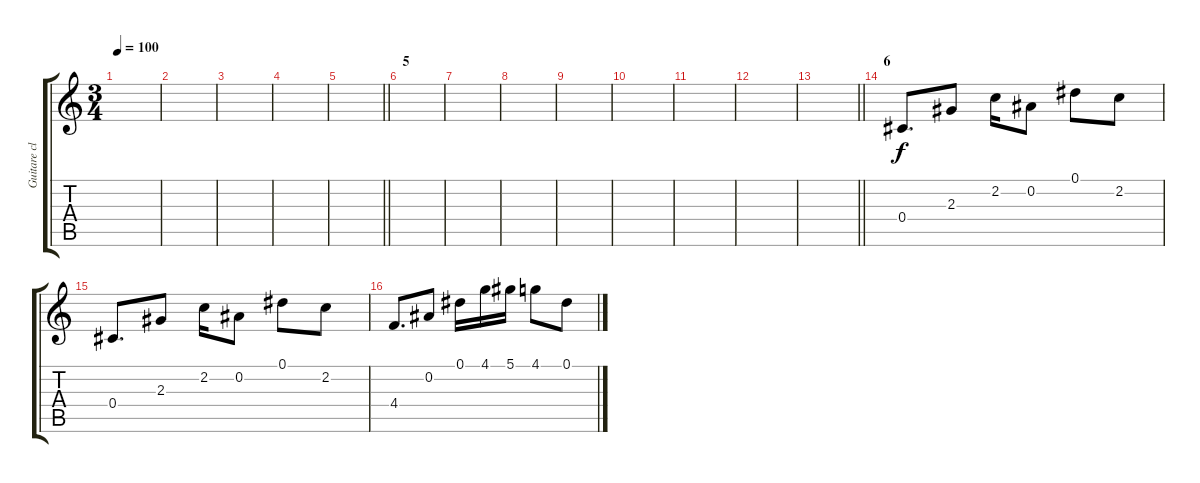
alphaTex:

\track ("Guitare clean droite" "Guitare cl") {instrument electricguitarjazz}
\staff {score tabs}
\tuning (Eb4 Bb3 Gb3 Db3 Ab2 Db2) {hide}
\ts (3 4)
\tempo 100
\clef g2
\ks c
|
|
|
|
\barLineRight lightlight
|
\section ("" "5")
|
|
|
|
|
|
|
\barLineRight lightlight
|
\section ("" "6")
0.4.8{d} 2.3.8 2.2.16 0.2.8 0.1.8 2.2.8 |
0.4.8{d} 2.3.8 2.2.16 0.2.8 0.1.8 2.2.8 |
4.4.8{d} 0.2.8 0.1.16 4.1.16 5.1.16 4.1.8 0.1.8
